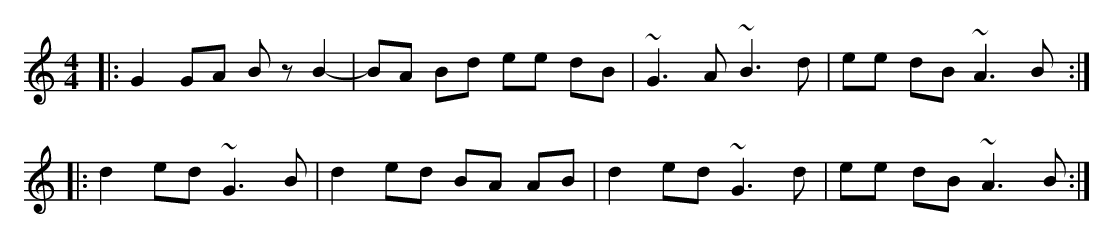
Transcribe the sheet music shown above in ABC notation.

X:1
M:4/4
K:Gmix
|:G2 GA Bz B2-|BA Bd ee dB|~G3 A ~B3 d|ee dB ~A3 B:|
|:d2 ed ~G3B|d2 ed BA AB|d2 ed ~G3 d|ee dB ~A3 B:|
